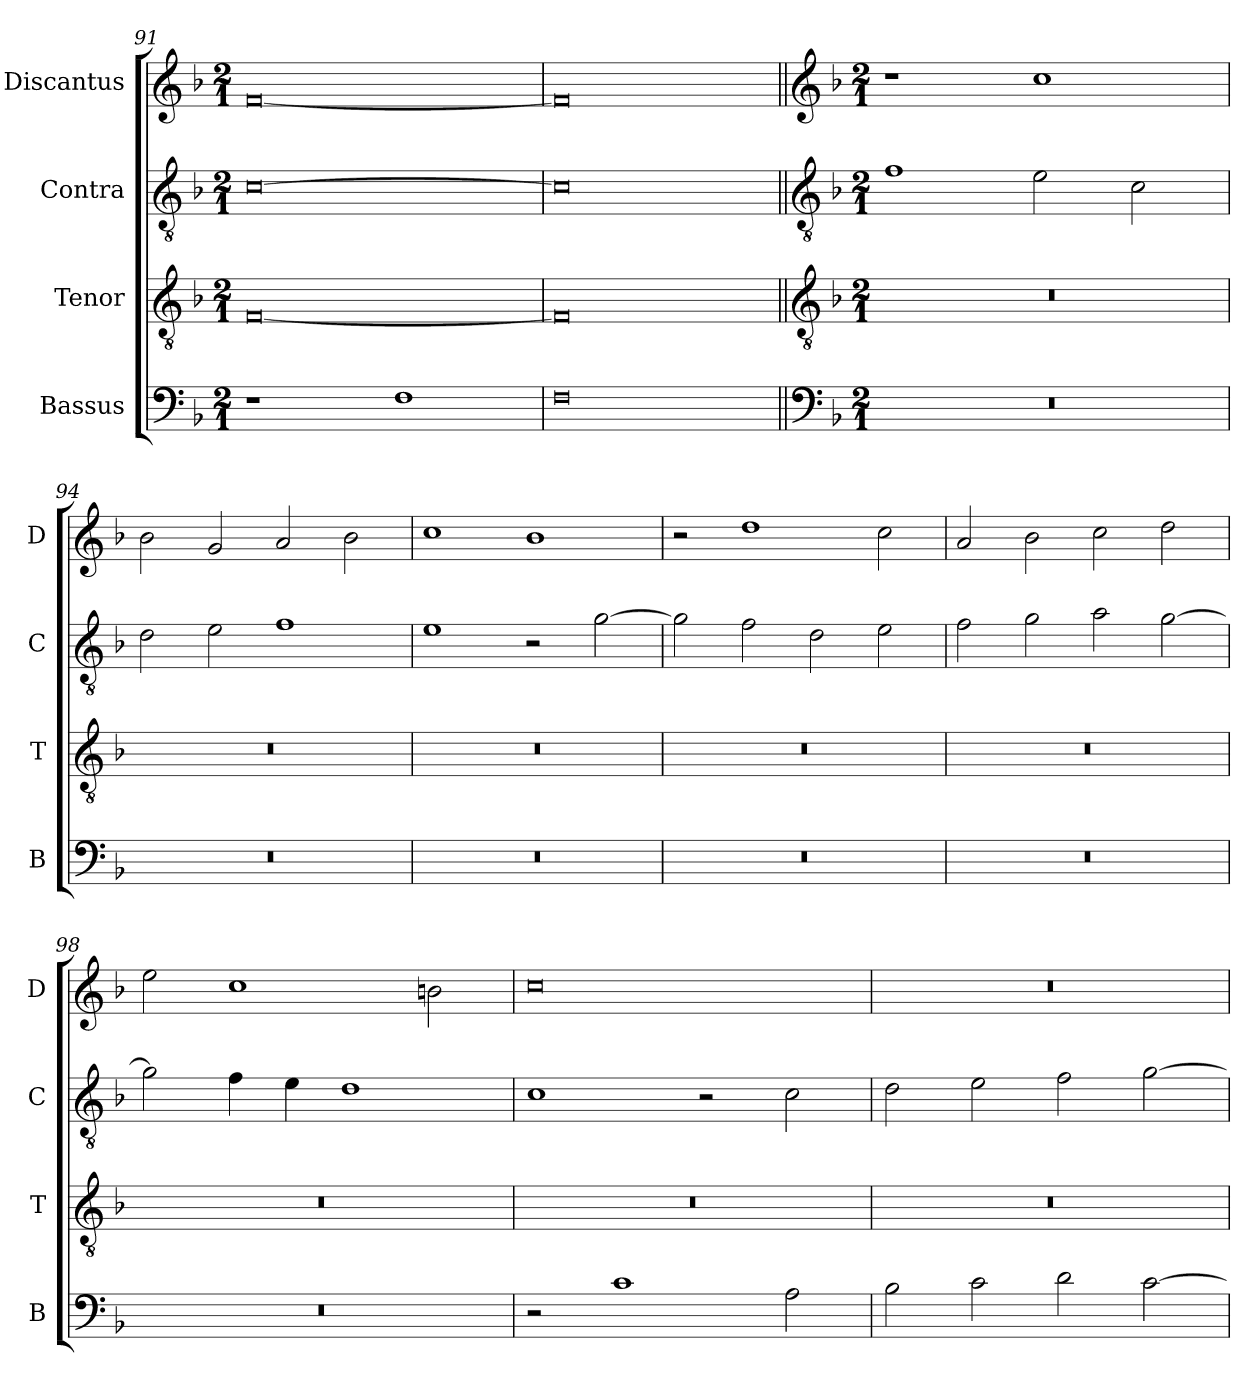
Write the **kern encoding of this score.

**kern	**kern	**kern	**kern
*part4	*part3	*part2	*part1
*staff4	*staff3	*staff2	*staff1
*I"Bassus	*I"Tenor	*I"Contra	*I"Discantus
*I'B	*I'T	*I'C	*I'D
*clefF4	*clefGv2	*clefGv2	*clefG2
*k[b-]	*k[b-]	*k[b-]	*k[b-]
*M2/1	*M2/1	*M2/1	*M2/1
=91	=91	=91	=91
1r	[0F	[0c	[0f
1F	.	.	.
=92	=92	=92	=92
0F	0F]	0c]	0f]
!!LO:LB:g=z
=93||	=93||	=93||	=93||
*clefF4	*clefGv2	*clefGv2	*clefG2
*k[b-]	*k[b-]	*k[b-]	*k[b-]
*M2/1	*M2/1	*M2/1	*M2/1
0r	0r	1f	1r
.	.	2e\	1cc
.	.	2c\	.
=94	=94	=94	=94
0r	0r	2d\	2b-\
.	.	2e\	2g/
.	.	1f	2a/
.	.	.	2b-\
=95	=95	=95	=95
0r	0r	1e	1cc
.	.	2r	1b-
.	.	[2g\	.
=96	=96	=96	=96
0r	0r	2g\]	2r
.	.	2f\	1dd
.	.	2d\	.
.	.	2e\	2cc\
=97	=97	=97	=97
0r	0r	2f\	2a/
.	.	2g\	2b-\
.	.	2a\	2cc\
.	.	[2g\	2dd\
=98	=98	=98	=98
0r	0r	2g\]	2ee\
.	.	4f\	1cc
.	.	4e\	.
.	.	1d	.
.	.	.	2bn\
=99	=99	=99	=99
2r	0r	1c	0cc
1c	.	.	.
.	.	2r	.
2A\	.	2c\	.
=100	=100	=100	=100
2B-\	0r	2d\	0r
2c\	.	2e\	.
2d\	.	2f\	.
[2c\	.	[2g\	.
=	=	=	=
*-	*-	*-	*-
